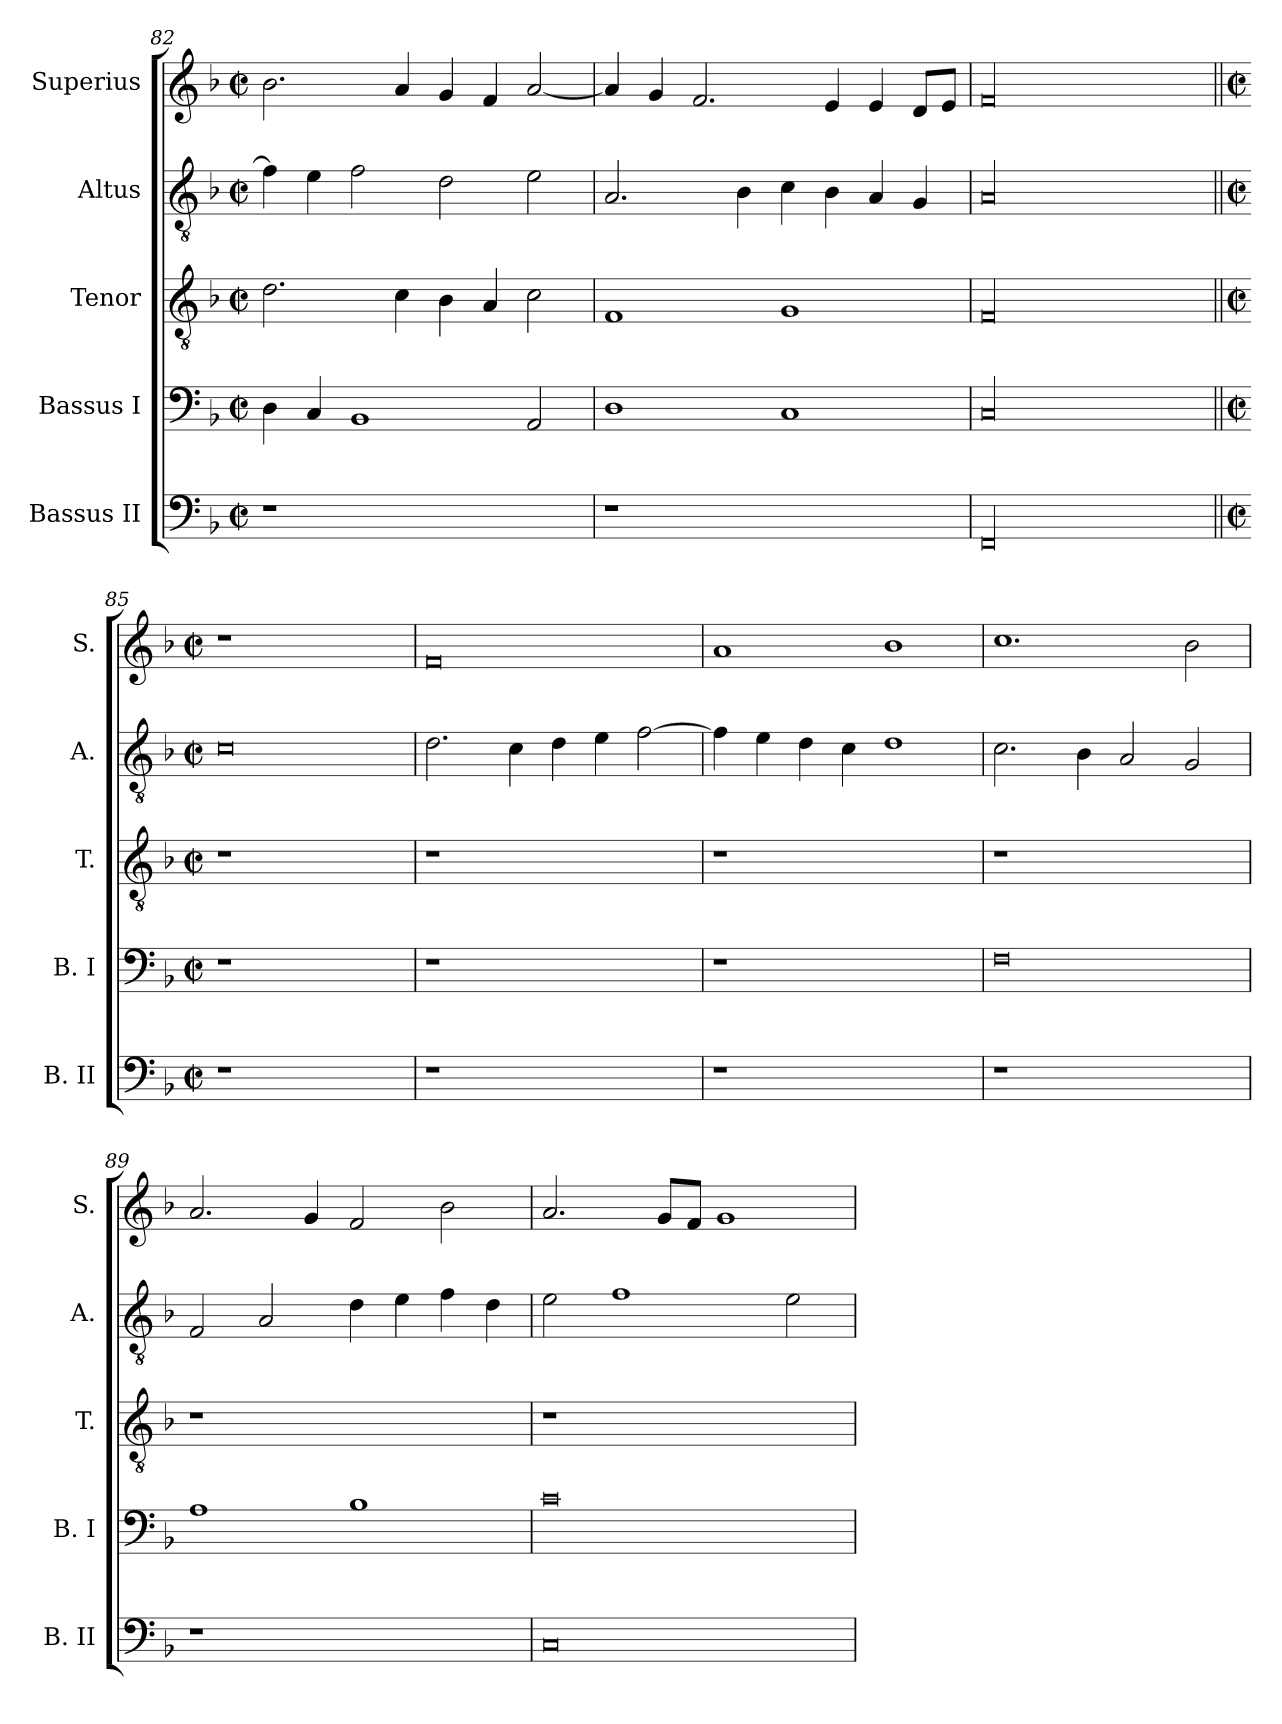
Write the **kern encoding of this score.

**kern	**kern	**kern	**kern	**kern
*part5	*part4	*part3	*part2	*part1
*staff5	*staff4	*staff3	*staff2	*staff1
*I"Bassus II	*I"Bassus I	*I"Tenor	*I"Altus	*I"Superius
*I'B. II	*I'B. I	*I'T.	*I'A.	*I'S.
!!LO:LB:g=z
*clefF4	*clefF4	*clefGv2	*clefGv2	*clefG2
*	*	*ITrd7c12	*ITrd7c12	*
*k[b-]	*k[b-]	*k[b-]	*k[b-]	*k[b-]
*F:	*F:	*F:	*F:	*F:
*M2/2	*M2/2	*M2/2	*M2/2	*M2/2
*met(c|)	*met(c|)	*met(c|)	*met(c|)	*met(c|)
=82	=82	=82	=82	=82
!LO:N:vis=1	!	!	!	!
1r	4Di\	2.Di\	4Fi\]	2.b-i\
.	4Ci/	.	4Ei\	.
.	1BB-i	.	2Fi\	.
.	.	4Ci\	.	4ai/
1ryy	.	4BB-i\	2Di\	4gi/
.	.	4AAi/	.	4fi/
.	2AAi/	2Ci\	2Ei\	[<2ai/
=83	=83	=83	=83	=83
!LO:N:vis=1	!	!	!	!
1r	1Di	1FFi	2.AAi/	4ai/]
.	.	.	.	4gi/
.	.	.	.	2.fi/
.	.	.	4BB-i\	.
1ryy	1Ci	1GGi	4Ci\	.
.	.	.	4BB-i\	4ei/
.	.	.	4AAi/	4ei/
.	.	.	4GGi/	8di/L
.	.	.	.	8ei/J
=84	=84	=84	=84	=84
00FFi	00Ci	00FFi	00AAi	00fi
!!LO:PB:g=z
=85||	=85||	=85||	=85||	=85||
*M2/2	*M2/2	*M2/2	*M2/2	*M2/2
*met(c|)	*met(c|)	*met(c|)	*met(c|)	*met(c|)
!LO:N:vis=1	!LO:N:vis=1	!LO:N:vis=1	!	!LO:N:vis=1
1r	1r	1r	0Ci	1r
1ryy	1ryy	1ryy	.	1ryy
=86	=86	=86	=86	=86
!LO:N:vis=1	!LO:N:vis=1	!LO:N:vis=1	!	!
1r	1r	1r	2.Di\	0fi
.	.	.	4Ci\	.
1ryy	1ryy	1ryy	4Di\	.
.	.	.	4Ei\	.
.	.	.	[>2Fi\	.
=87	=87	=87	=87	=87
!LO:N:vis=1	!LO:N:vis=1	!LO:N:vis=1	!	!
1r	1r	1r	4Fi\]	1ai
.	.	.	4Ei\	.
.	.	.	4Di\	.
.	.	.	4Ci\	.
1ryy	1ryy	1ryy	1Di	1b-i
=88	=88	=88	=88	=88
!LO:N:vis=1	!	!LO:N:vis=1	!	!
1r	0Fi	1r	2.Ci\	1.cci
.	.	.	4BB-i\	.
1ryy	.	1ryy	2AAi/	.
.	.	.	2GGi/	2b-i\
=89	=89	=89	=89	=89
!LO:N:vis=1	!	!LO:N:vis=1	!	!
1r	1Ai	1r	2FFi/	2.ai/
.	.	.	2AAi/	.
.	.	.	.	4gi/
1ryy	1B-i	1ryy	4Di\	2fi/
.	.	.	4Ei\	.
.	.	.	4Fi\	2b-i\
.	.	.	4Di\	.
!!LO:LB:g=z
=90	=90	=90	=90	=90
!	!	!LO:N:vis=1	!	!
0Ci	0ci	1r	2Ei\	2.ai/
.	.	.	1Fi	.
.	.	.	.	8gi/L
.	.	.	.	8fi/J
.	.	1ryy	.	1gi
.	.	.	2Ei\	.
=	=	=	=	=
*-	*-	*-	*-	*-
